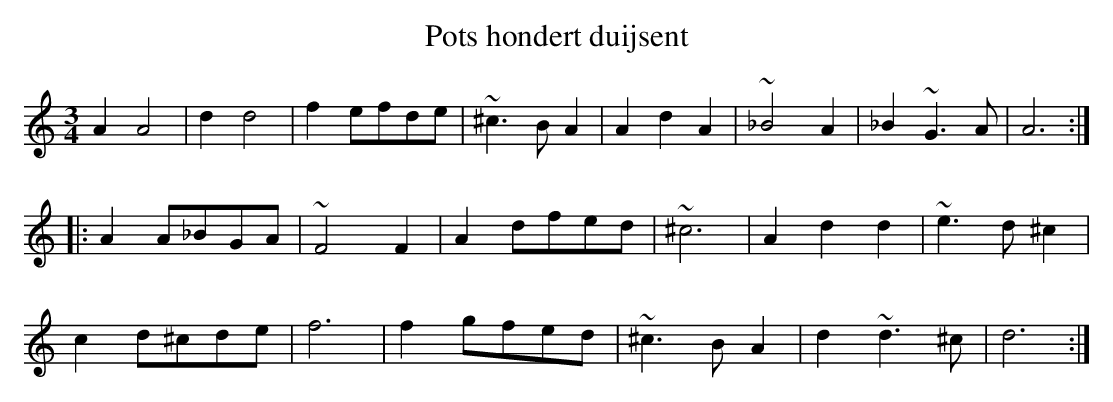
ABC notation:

X:1
T:Pots hondert duijsent
M:3/4
K:Ddor
A2A4|d2d4|f2efde|~^c3BA2|A2d2A2|~_B4A2|_B2~G3A|A6:|
|:A2A_BGA|~F4F2|A2dfed|~^c6|A2d2d2|~e3d^c2|
c2d^cde|f6|f2gfed|~^c3BA2|d2~d3^c|d6:|
